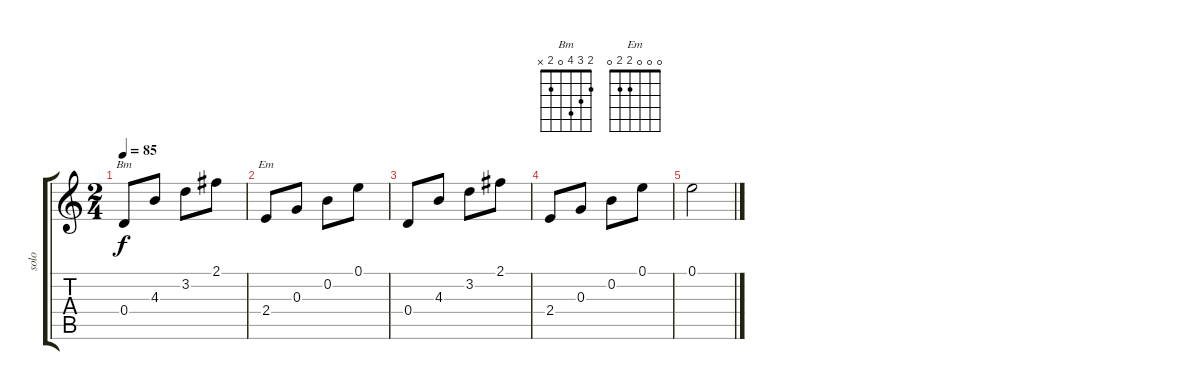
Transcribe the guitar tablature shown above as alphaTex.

\track ("solo" "solo") {instrument distortionguitar}
\staff {score tabs}
\tuning (E4 B3 G3 D3 A2 E2) {hide}
\chord ("Bm" 2 3 4 0 2 x)
\chord ("Em" 0 0 0 2 2 0)
\ts (2 4)
\tempo 85
\clef g2
\ks c
0.4.8{ch "Bm" dy f} 4.3.8 3.2.8 2.1.8 |
2.4.8{ch "Em"} 0.3.8 0.2.8 0.1.8 |
0.4.8 4.3.8 3.2.8 2.1.8 |
2.4.8 0.3.8 0.2.8 0.1.8 |
0.1.2
